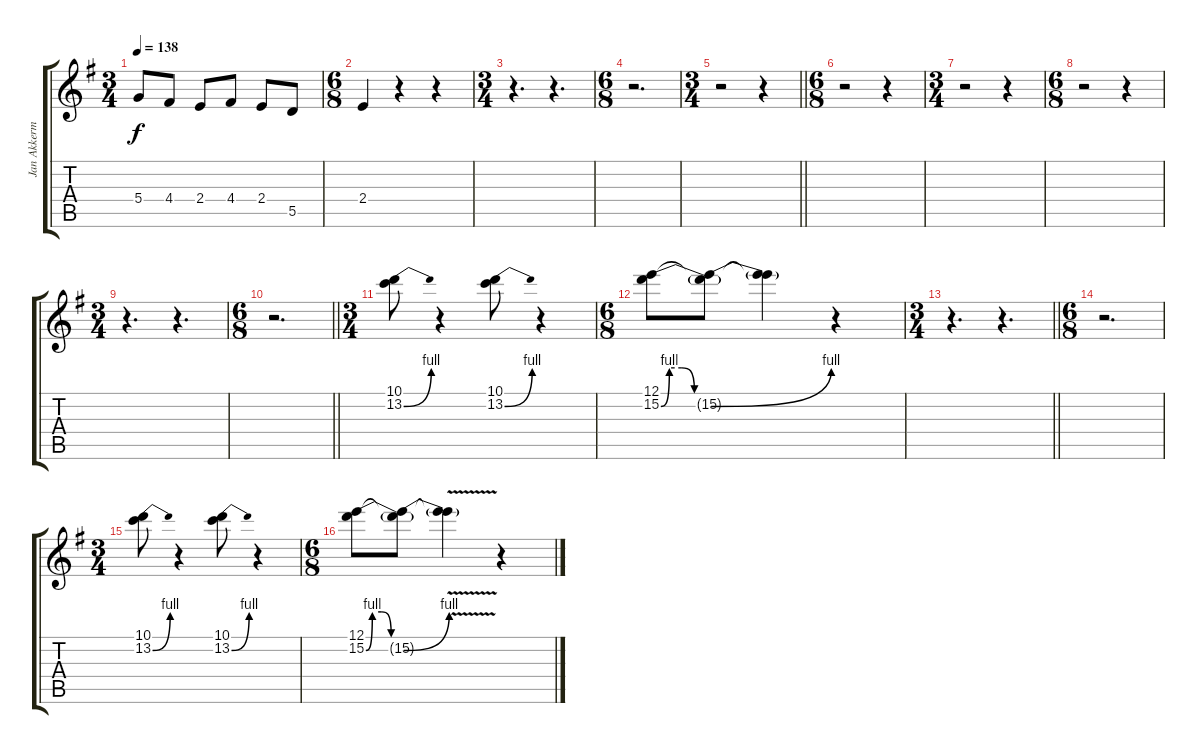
\track ("Jan Akkerman Fills" "Jan Akkerm") {instrument overdrivenguitar}
\staff {score tabs}
\tuning (E4 B3 G3 D3 A2 E2) {hide}
\ts (3 4)
\tempo 138
\clef g2
\ks g
5.4.8{dy f} 4.4.8 2.4.8 4.4.8 2.4.8 5.5.8 |
\ts (6 8)
2.4.4 r.4 r.4 |
\ts (3 4)
r.4{d} r.4{d} |
\ts (6 8)
r.2{d} |
\ts (3 4)
\barLineRight lightlight
r.2 r.4 |
\ts (6 8)
r.2 r.4 |
\ts (3 4)
r.2 r.4 |
\ts (6 8)
r.2 r.4 |
\ts (3 4)
r.4{d} r.4{d} |
\ts (6 8)
\barLineRight lightlight
r.2{d} |
\ts (3 4)
\section ("" " ")
(10.1 13.2{be (bend 0 0 60 4)}).8 r.4 (10.1 13.2{be (bend 0 0 60 4)}).8 r.4 |
\ts (6 8)
(12.1 15.2{be (custom 0 0 10 4 25 4 40 0 60 0)}).8 (12.1{t} 15.2{be (bend 0 0 60 4) t}).8 (12.1{t} 15.2{t}).4 r.4 |
\ts (3 4)
\barLineRight lightlight
r.4{d} r.4{d} |
\ts (6 8)
r.2{d} |
\ts (3 4)
(10.1 13.2{be (bend 0 0 60 4)}).8 r.4 (10.1 13.2{be (bend 0 0 60 4)}).8 r.4 |
\ts (6 8)
(12.1 15.2{be (custom 0 0 10 4 25 4 40 0 60 0)}).8 (12.1{t} 15.2{be (bend 0 0 60 4) t}).8 (12.1{v t} 15.2{v t}).4 r.4
